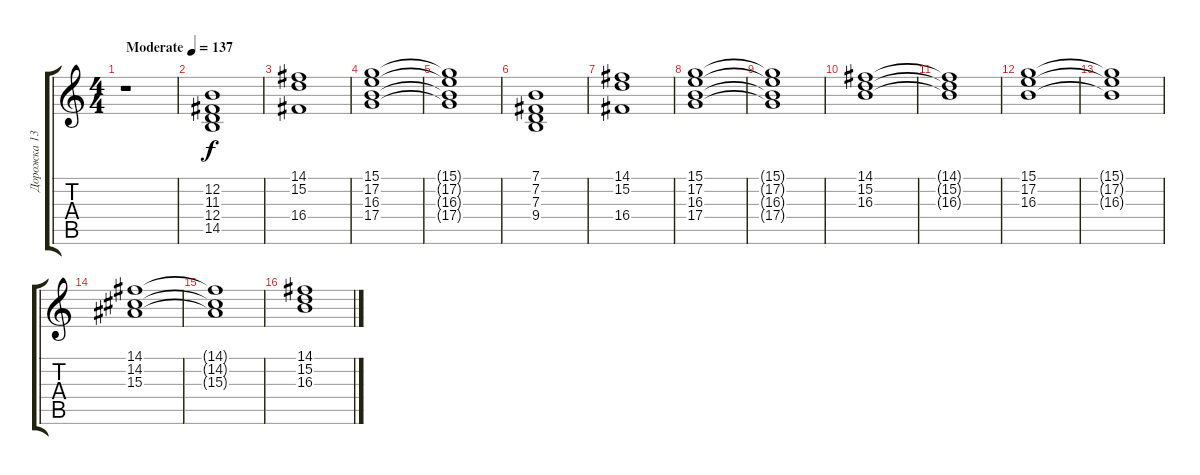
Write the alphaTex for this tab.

\track ("Дорожка 13" "Дорожка 13") {instrument fx5brightness}
\staff {score tabs}
\tuning (E4 B3 G3 D3 A2 E2) {hide}
\ts (4 4)
\tempo (137 "Moderate")
\clef g2
\ks c
r.1{dy f instrument fx5brightness} |
(12.2 11.3 12.4 14.5).1 |
(14.1 15.2 16.4).1 |
(15.1 17.2 16.3 17.4).1 |
(15.1{t} 17.2{t} 16.3{t} 17.4{t}).1 |
(7.1 7.2 7.3 9.4).1 |
(14.1 15.2 16.4).1 |
(15.1 17.2 16.3 17.4).1 |
(15.1{t} 17.2{t} 16.3{t} 17.4{t}).1 |
(14.1 15.2 16.3).1 |
(14.1{t} 15.2{t} 16.3{t}).1 |
(15.1 17.2 16.3).1 |
(15.1{t} 17.2{t} 16.3{t}).1 |
(14.1 14.2 15.3).1 |
(14.1{t} 14.2{t} 15.3{t}).1 |
(14.1 15.2 16.3).1
